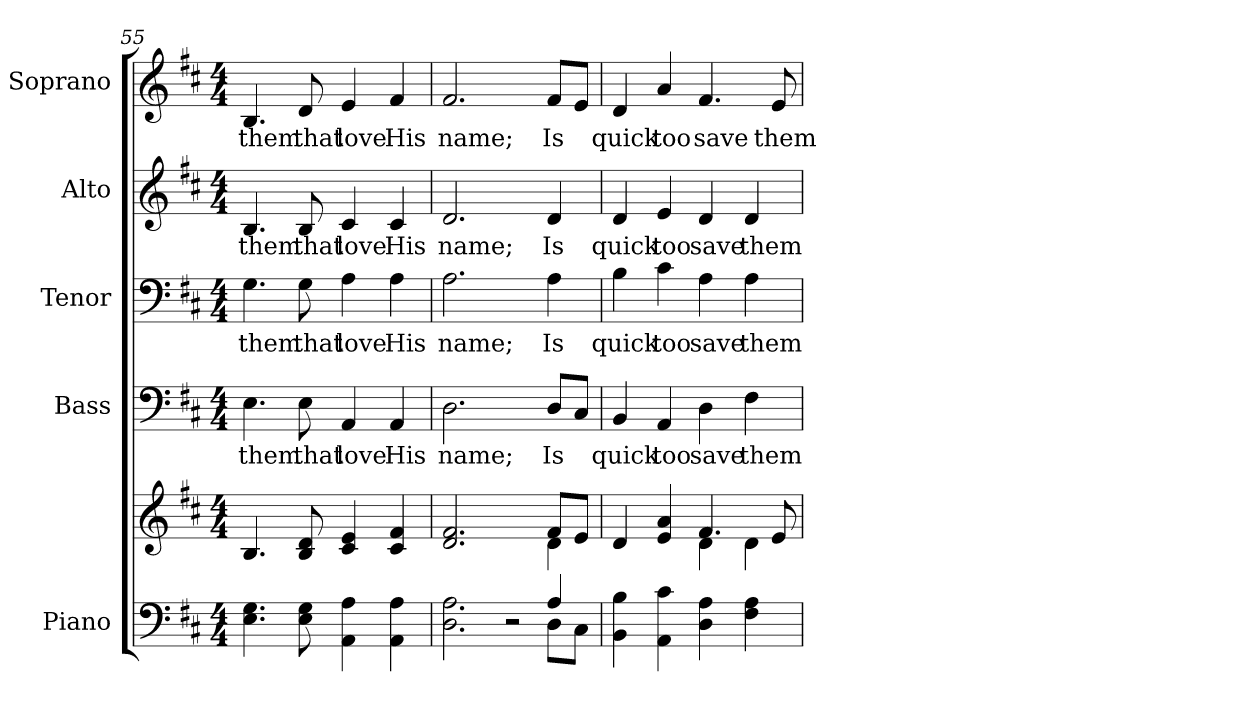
**kern	**kern	**kern	**text	**kern	**text	**kern	**text	**kern	**text
*part5	*part5	*part4	*part4	*part3	*part3	*part2	*part2	*part1	*part1
*staff6	*staff5	*staff4	*staff4	*staff3	*staff3	*staff2	*staff2	*staff1	*staff1
*I"Piano	*	*I"Bass	*	*I"Tenor	*	*I"Alto	*	*I"Soprano	*
*I'Pno.	*	*I'B.	*	*I'T.	*	*I'A.	*	*I'S.	*
*clefF4	*clefG2	*clefF4	*	*clefF4	*	*clefG2	*	*clefG2	*
*k[f#c#]	*k[f#c#]	*k[f#c#]	*	*k[f#c#]	*	*k[f#c#]	*	*k[f#c#]	*
*D:	*D:	*D:	*	*D:	*	*D:	*	*D:	*
*M4/4	*M4/4	*M4/4	*	*M4/4	*	*M4/4	*	*M4/4	*
=55	=55	=55	=55	=55	=55	=55	=55	=55	=55
!	!	!	!LO:LY:b:color=#000000	!	!	!	!	!	!
!	!	!	!	!	!LO:LY:b:color=#000000	!	!	!	!
!	!	!	!	!	!	!	!LO:LY:b:color=#000000	!	!
!	!	!	!	!	!	!	!	!	!LO:LY:b:color=#000000
4.Ei\ 4.Gi	4.Bi/	4.Ei\	them	4.Gi\	them	4.Bi/	them	4.Bi/	them
!	!	!	!LO:LY:b:color=#000000	!	!	!	!	!	!
!	!	!	!	!	!LO:LY:b:color=#000000	!	!	!	!
!	!	!	!	!	!	!	!LO:LY:b:color=#000000	!	!
!	!	!	!	!	!	!	!	!	!LO:LY:b:color=#000000
8Ei\ 8Gi	8Bi/ 8di	8Ei\	that	8Gi\	that	8Bi/	that	8di/	that
!	!	!	!LO:LY:b:color=#000000	!	!	!	!	!	!
!	!	!	!	!	!LO:LY:b:color=#000000	!	!	!	!
!	!	!	!	!	!	!	!LO:LY:b:color=#000000	!	!
!	!	!	!	!	!	!	!	!	!LO:LY:b:color=#000000
4AAi\ 4Ai	4c#i/ 4ei	4AAi/	love	4Ai\	love	4c#i/	love	4ei/	love
!	!	!	!LO:LY:b:color=#000000	!	!	!	!	!	!
!	!	!	!	!	!LO:LY:b:color=#000000	!	!	!	!
!	!	!	!	!	!	!	!LO:LY:b:color=#000000	!	!
!	!	!	!	!	!	!	!	!	!LO:LY:b:color=#000000
4AAi\ 4Ai	4c#i/ 4f#i	4AAi/	His	4Ai\	His	4c#i/	His	4f#i/	His
=56	=56	=56	=56	=56	=56	=56	=56	=56	=56
*^	*^	*	*	*	*	*	*	*	*
*	*^	*	*	*	*	*	*	*	*	*	*
!	!	!	!	!	!	!LO:LY:b:color=#000000	!	!	!	!	!	!
!	!	!	!	!	!	!	!	!LO:LY:b:color=#000000	!	!	!	!
!	!	!	!	!	!	!	!	!	!	!LO:LY:b:color=#000000	!	!
!	!	!	!	!	!	!	!	!	!	!	!	!LO:LY:b:color=#000000
2.Di\ 2.Ai	2ryy	2ryy	2.di/ 2.f#i	2ryy	2.Di\	name;	2.Ai\	name;	2.di/	name;	2.f#i/	name;
.	4ryy	2r	.	4ryy	.	.	.	.	.	.	.	.
!	!	!	!	!	!	!LO:LY:b:color=#000000	!	!	!	!	!	!
!	!	!	!	!	!	!	!	!LO:LY:b:color=#000000	!	!	!	!
!	!	!	!	!	!	!	!	!	!	!LO:LY:b:color=#000000	!	!
!	!	!	!	!	!	!	!	!	!	!	!	!LO:LY:b:color=#000000
4Ai/	8Di\L	.	8f#i/L	4di\	8Di/L	Is	4Ai\	Is	4di/	Is	8f#i/L	Is
.	8C#i\J	.	8ei/J	.	8C#i/J	.	.	.	.	.	8ei/J	.
*v	*v	*v	*	*	*	*	*	*	*	*	*	*
=57	=57	=57	=57	=57	=57	=57	=57	=57	=57	=57
*^	*	*	*	*	*	*	*	*	*	*
!	!	!	!	!	!LO:LY:b:color=#000000	!	!	!	!	!	!
*v	*v	*	*	*	*	*	*	*	*	*	*
*^	*	*	*	*	*	*	*	*	*	*
!	!	!	!	!	!	!	!LO:LY:b:color=#000000	!	!	!	!
*v	*v	*	*	*	*	*	*	*	*	*	*
*^	*	*	*	*	*	*	*	*	*	*
!	!	!	!	!	!	!	!	!	!LO:LY:b:color=#000000	!	!
*v	*v	*	*	*	*	*	*	*	*	*	*
*^	*	*	*	*	*	*	*	*	*	*
!	!	!	!	!	!	!	!	!	!	!	!LO:LY:b:color=#000000
*v	*v	*	*	*	*	*	*	*	*	*	*
4BBi\ 4Bi	4di/	2ryy	4BBi/	quick	4Bi\	quick	4di/	quick	4di/	quick
!	!	!	!	!LO:LY:b:color=#000000	!	!	!	!	!	!
!	!	!	!	!	!	!LO:LY:b:color=#000000	!	!	!	!
!	!	!	!	!	!	!	!	!LO:LY:b:color=#000000	!	!
!	!	!	!	!	!	!	!	!	!	!LO:LY:b:color=#000000
4AAi\ 4c#i	4ei/ 4ai	.	4AAi/	too	4c#i\	too	4ei/	too	4ai/	too
!	!	!	!	!LO:LY:b:color=#000000	!	!	!	!	!	!
!	!	!	!	!	!	!LO:LY:b:color=#000000	!	!	!	!
!	!	!	!	!	!	!	!	!LO:LY:b:color=#000000	!	!
!	!	!	!	!	!	!	!	!	!	!LO:LY:b:color=#000000
4Di\ 4Ai	4.f#i/	4di\	4Di\	save	4Ai\	save	4di/	save	4.f#i/	save
!	!	!	!	!LO:LY:b:color=#000000	!	!	!	!	!	!
!	!	!	!	!	!	!LO:LY:b:color=#000000	!	!	!	!
!	!	!	!	!	!	!	!	!LO:LY:b:color=#000000	!	!
4F#i\ 4Ai	.	4di\	4F#i\	them	4Ai\	them	4di/	them	.	.
!	!	!	!	!	!	!	!	!	!	!LO:LY:b:color=#000000
.	8ei/	.	.	.	.	.	.	.	8ei/	them
*	*v	*v	*	*	*	*	*	*	*	*
=	=	=	=	=	=	=	=	=	=
*-	*-	*-	*-	*-	*-	*-	*-	*-	*-
